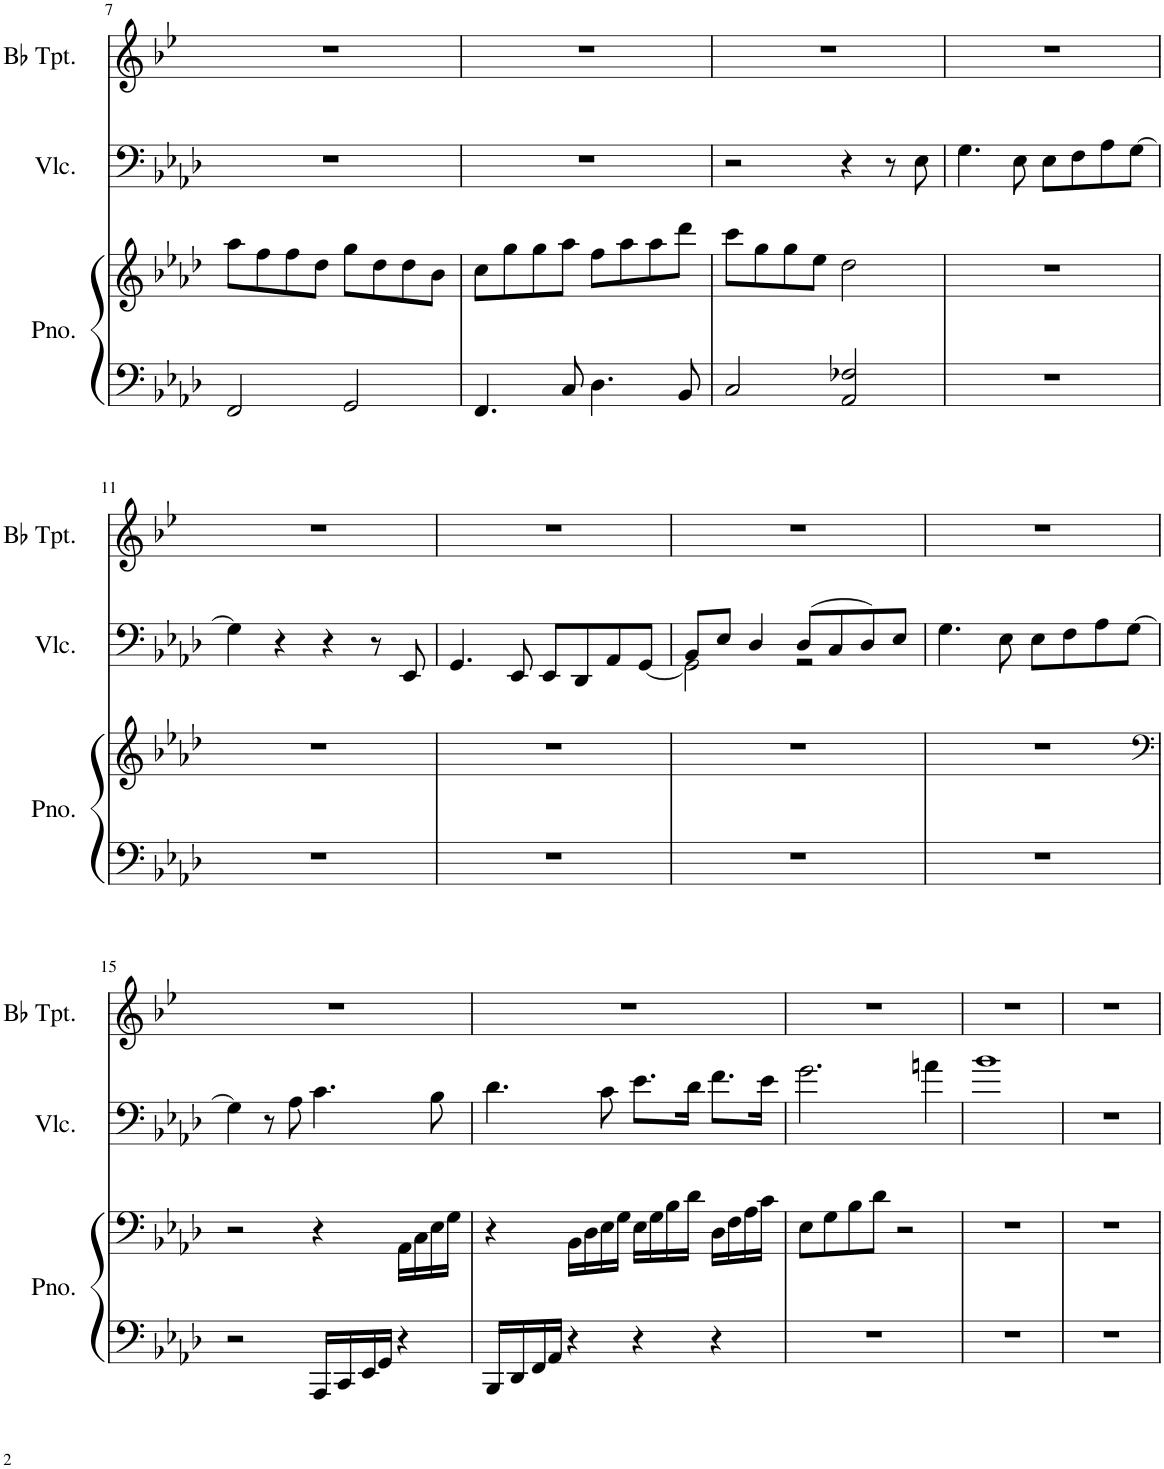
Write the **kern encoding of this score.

**kern	**kern	**kern	**kern
*part3	*part3	*part2	*part1
*staff4	*staff3	*staff2	*staff1
*I"Piano	*	*I"Violoncello	*I"Bb Trumpet
*I'Pno.	*	*I'Vlc.	*I'Bb Tpt.
!!LO:PB:g=z
*clefF4	*clefG2	*clefF4	*clefG2
*	*	*	*Trd1c2
*k[b-e-a-d-]	*k[b-e-a-d-]	*k[b-e-a-d-]	*k[b-e-]
*M4/4	*M4/4	*M4/4	*M4/4
=7	=7	=7	=7
2FF/	8aa-\L	1r	1r
.	8ff\	.	.
.	8ff\	.	.
.	8dd-\J	.	.
2GG/	8gg\L	.	.
.	8dd-\	.	.
.	8dd-\	.	.
.	8b-\J	.	.
=8	=8	=8	=8
4.FF/	8cc\L	1r	1r
.	8gg\	.	.
.	8gg\	.	.
8C/	8aa-\J	.	.
4.D-\	8ff\L	.	.
.	8aa-\	.	.
.	8aa-\	.	.
8BB-/	8ddd-\J	.	.
=9	=9	=9	=9
2C/	8ccc\L	2r	1r
.	8gg\	.	.
.	8gg\	.	.
.	8ee-\J	.	.
2AA-/ 2F-X/	2dd-\	4r	.
.	.	8r	.
.	.	8E-\	.
=10	=10	=10	=10
1r	1r	4.G\	1r
.	.	8E-\	.
.	.	8E-\L	.
.	.	8F\	.
.	.	8A-\	.
.	.	[8G\J	.
!!LO:LB:g=z
=11	=11	=11	=11
1r	1r	4G\]	1r
.	.	4r	.
.	.	4r	.
.	.	8r	.
.	.	8EE-/	.
=12	=12	=12	=12
1r	1r	4.GG/	1r
.	.	8EE-/	.
.	.	8EE-/L	.
.	.	8DD-/	.
.	.	8AA-/	.
.	.	[8GG/J	.
=13	=13	=13	=13
*	*	*^	*
1r	1r	8BB-/L	2GG\]	1r
.	.	8E-/J	.	.
.	.	4D-/	.	.
.	.	(8D-/L	2r	.
.	.	8C/	.	.
.	.	8D-/)	.	.
.	.	8E-/J	.	.
*	*	*v	*v	*
=14	=14	=14	=14
1r	1r	4.G\	1r
.	.	8E-\	.
.	.	8E-\L	.
.	.	8F\	.
.	.	8A-\	.
.	.	[8G\J	.
!!LO:LB:g=z
=15	=15	=15	=15
*	*clefF4	*	*
2r	2r	4G\]	1r
.	.	8r	.
.	.	8A-\	.
16AAA-/LL	4r	4.c\	.
16CC/	.	.	.
16EE-/	.	.	.
16GG/JJ	.	.	.
4r	16AA-\LL	.	.
.	16C\	.	.
.	16E-\	8B-\	.
.	16G\JJ	.	.
=16	=16	=16	=16
16BBB-/LL	4r	4.d-\	1r
16DD-/	.	.	.
16FF/	.	.	.
16AA-/JJ	.	.	.
4r	16BB-\LL	.	.
.	16D-\	.	.
.	16E-\	8c\	.
.	16G\JJ	.	.
4r	16E-\LL	8.e-\L	.
.	16G\	.	.
.	16B-\	.	.
.	16d-\JJ	16d-\Jk	.
4r	16D-\LL	8.f\L	.
.	16F\	.	.
.	16A-\	.	.
.	16c\JJ	16e-\Jk	.
=17	=17	=17	=17
1r	8E-\L	2.g\	1r
.	8G\	.	.
.	8B-\	.	.
.	8d-\J	.	.
.	2r	.	.
.	.	4an\	.
=18	=18	=18	=18
1r	1r	1b-	1r
=19	=19	=19	=19
1r	1r	1r	1r
=	=	=	=
*-	*-	*-	*-
